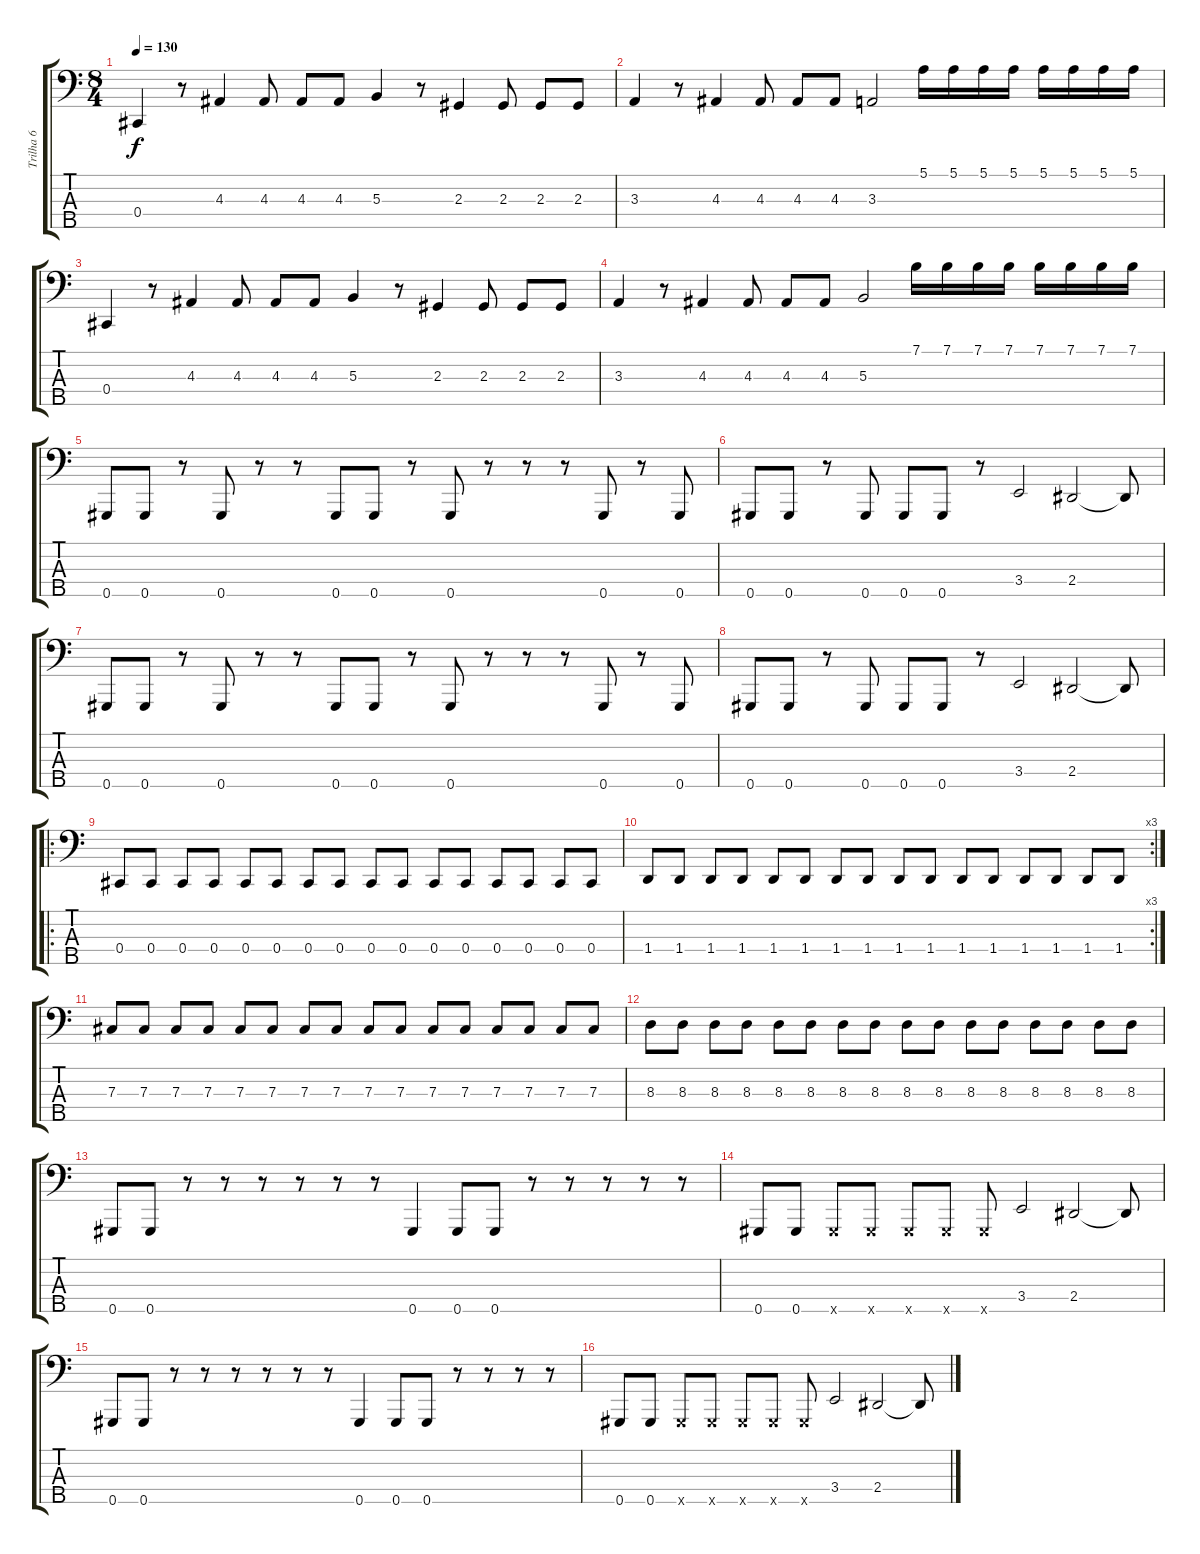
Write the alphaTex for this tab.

\track ("Trilha 6" "Trilha 6") {instrument electricbassfinger}
\staff {score tabs}
\tuning (E2 B1 Gb1 Db1 Ab0) {hide}
\ts (8 4)
\tempo 130
\clef f4
\ks c
0.4.4{dy f} r.8 4.3.4 4.3.8 4.3.8 4.3.8 5.3.4 r.8 2.3.4 2.3.8 2.3.8 2.3.8 |
3.3.4 r.8 4.3.4 4.3.8 4.3.8 4.3.8 3.3.2 5.1.16 5.1.16 5.1.16 5.1.16 5.1.16 5.1.16 5.1.16 5.1.16 |
0.4.4 r.8 4.3.4 4.3.8 4.3.8 4.3.8 5.3.4 r.8 2.3.4 2.3.8 2.3.8 2.3.8 |
3.3.4 r.8 4.3.4 4.3.8 4.3.8 4.3.8 5.3.2 7.1.16 7.1.16 7.1.16 7.1.16 7.1.16 7.1.16 7.1.16 7.1.16 |
0.5.8 0.5.8 r.8 0.5.8 r.8 r.8 0.5.8 0.5.8 r.8 0.5.8 r.8 r.8 r.8 0.5.8 r.8 0.5.8 |
0.5.8 0.5.8 r.8 0.5.8 0.5.8 0.5.8 r.8 3.4.2 2.4.2 2.4{t}.8 |
0.5.8 0.5.8 r.8 0.5.8 r.8 r.8 0.5.8 0.5.8 r.8 0.5.8 r.8 r.8 r.8 0.5.8 r.8 0.5.8 |
0.5.8 0.5.8 r.8 0.5.8 0.5.8 0.5.8 r.8 3.4.2 2.4.2 2.4{t}.8 |
\ro
0.4.8 0.4.8 0.4.8 0.4.8 0.4.8 0.4.8 0.4.8 0.4.8 0.4.8 0.4.8 0.4.8 0.4.8 0.4.8 0.4.8 0.4.8 0.4.8 |
\rc 3
1.4.8 1.4.8 1.4.8 1.4.8 1.4.8 1.4.8 1.4.8 1.4.8 1.4.8 1.4.8 1.4.8 1.4.8 1.4.8 1.4.8 1.4.8 1.4.8 |
7.3.8 7.3.8 7.3.8 7.3.8 7.3.8 7.3.8 7.3.8 7.3.8 7.3.8 7.3.8 7.3.8 7.3.8 7.3.8 7.3.8 7.3.8 7.3.8 |
8.3.8 8.3.8 8.3.8 8.3.8 8.3.8 8.3.8 8.3.8 8.3.8 8.3.8 8.3.8 8.3.8 8.3.8 8.3.8 8.3.8 8.3.8 8.3.8 |
0.5.8 0.5.8 r.8 r.8 r.8 r.8 r.8 r.8 0.5.4 0.5.8 0.5.8 r.8 r.8 r.8 r.8 r.8 |
0.5.8 0.5.8 0.5{x}.8 0.5{x}.8 0.5{x}.8 0.5{x}.8 0.5{x}.8 3.4.2 2.4.2 2.4{t}.8 |
0.5.8 0.5.8 r.8 r.8 r.8 r.8 r.8 r.8 0.5.4 0.5.8 0.5.8 r.8 r.8 r.8 r.8 |
0.5.8 0.5.8 0.5{x}.8 0.5{x}.8 0.5{x}.8 0.5{x}.8 0.5{x}.8 3.4.2 2.4.2 2.4{t}.8
